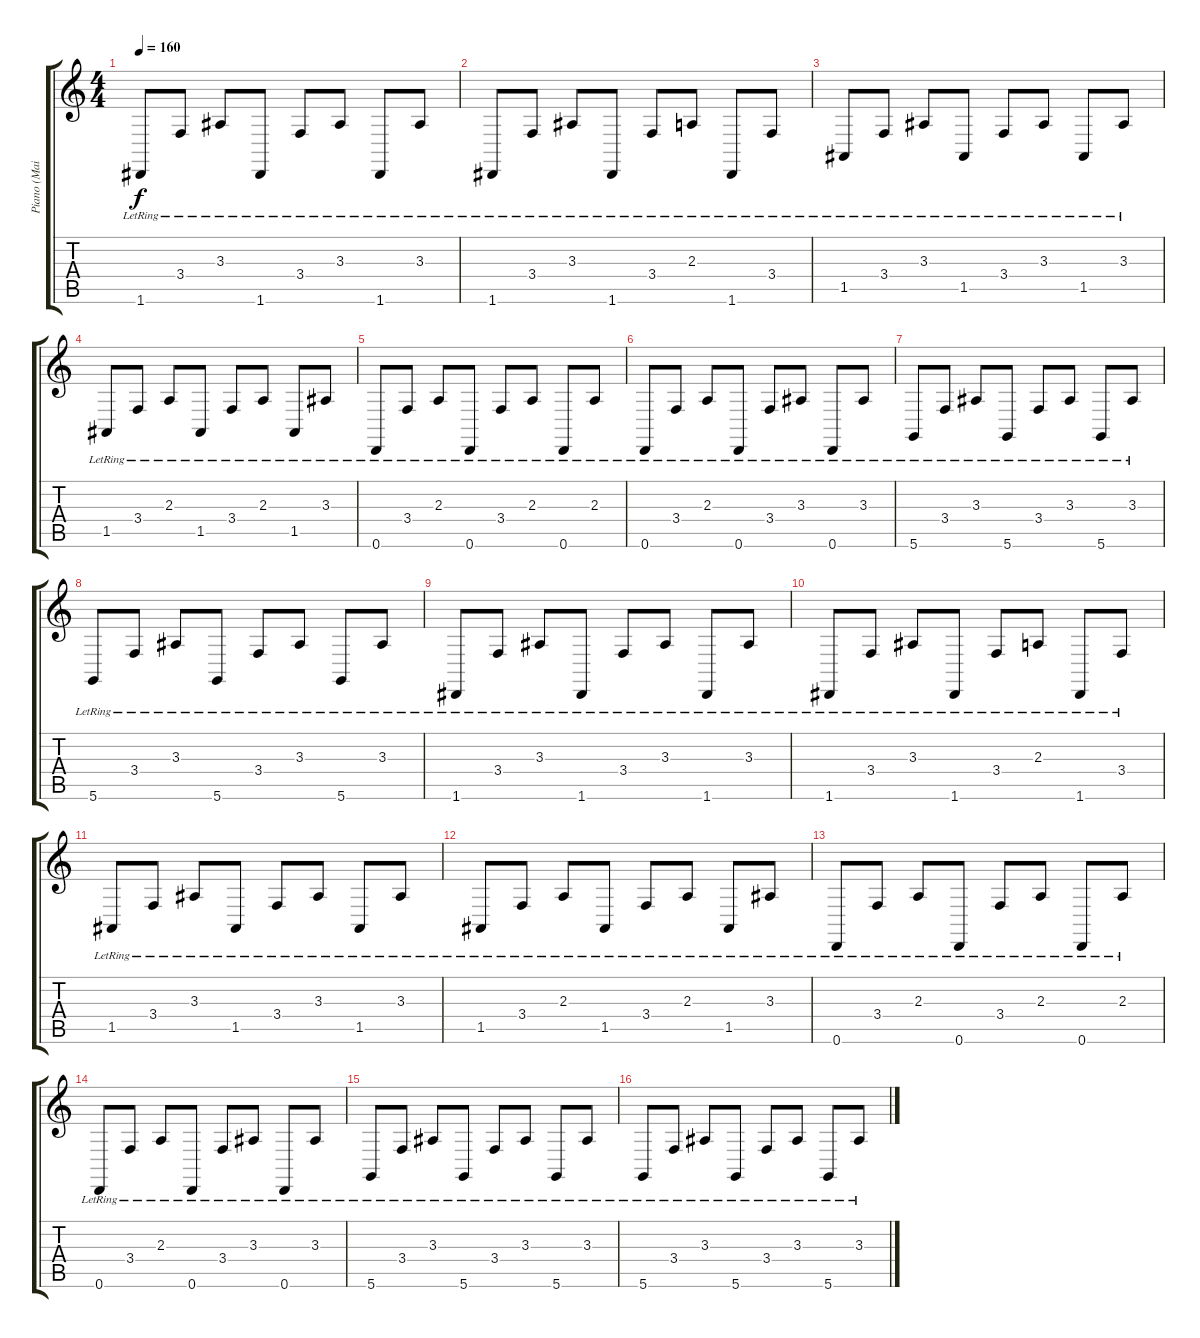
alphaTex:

\track ("Piano (Main)" "Piano (Mai") {instrument brightacousticpiano}
\staff {score tabs}
\tuning (E4 B3 G3 D3 A2 D2) {hide}
\ts (4 4)
\tempo 160
\clef g2
\ks c
1.6{lr}.8{dy f} 3.4{lr}.8 3.3{lr}.8 1.6{lr}.8 3.4{lr}.8 3.3{lr}.8 1.6{lr}.8 3.3{lr}.8 |
1.6{lr}.8 3.4{lr}.8 3.3{lr}.8 1.6{lr}.8 3.4{lr}.8 2.3{lr}.8 1.6{lr}.8 3.4{lr}.8 |
1.5{lr}.8 3.4{lr}.8 3.3{lr}.8 1.5{lr}.8 3.4{lr}.8 3.3{lr}.8 1.5{lr}.8 3.3{lr}.8 |
1.5{lr}.8 3.4{lr}.8 2.3{lr}.8 1.5{lr}.8 3.4{lr}.8 2.3{lr}.8 1.5{lr}.8 3.3{lr}.8 |
0.6{lr}.8 3.4{lr}.8 2.3{lr}.8 0.6{lr}.8 3.4{lr}.8 2.3{lr}.8 0.6{lr}.8 2.3{lr}.8 |
0.6{lr}.8 3.4{lr}.8 2.3{lr}.8 0.6{lr}.8 3.4{lr}.8 3.3{lr}.8 0.6{lr}.8 3.3{lr}.8 |
5.6{lr}.8 3.4{lr}.8 3.3{lr}.8 5.6{lr}.8 3.4{lr}.8 3.3{lr}.8 5.6{lr}.8 3.3{lr}.8 |
5.6{lr}.8 3.4{lr}.8 3.3{lr}.8 5.6{lr}.8 3.4{lr}.8 3.3{lr}.8 5.6{lr}.8 3.3{lr}.8 |
1.6{lr}.8 3.4{lr}.8 3.3{lr}.8 1.6{lr}.8 3.4{lr}.8 3.3{lr}.8 1.6{lr}.8 3.3{lr}.8 |
1.6{lr}.8 3.4{lr}.8 3.3{lr}.8 1.6{lr}.8 3.4{lr}.8 2.3{lr}.8 1.6{lr}.8 3.4{lr}.8 |
1.5{lr}.8 3.4{lr}.8 3.3{lr}.8 1.5{lr}.8 3.4{lr}.8 3.3{lr}.8 1.5{lr}.8 3.3{lr}.8 |
1.5{lr}.8 3.4{lr}.8 2.3{lr}.8 1.5{lr}.8 3.4{lr}.8 2.3{lr}.8 1.5{lr}.8 3.3{lr}.8 |
0.6{lr}.8 3.4{lr}.8 2.3{lr}.8 0.6{lr}.8 3.4{lr}.8 2.3{lr}.8 0.6{lr}.8 2.3{lr}.8 |
0.6{lr}.8 3.4{lr}.8 2.3{lr}.8 0.6{lr}.8 3.4{lr}.8 3.3{lr}.8 0.6{lr}.8 3.3{lr}.8 |
5.6{lr}.8 3.4{lr}.8 3.3{lr}.8 5.6{lr}.8 3.4{lr}.8 3.3{lr}.8 5.6{lr}.8 3.3{lr}.8 |
5.6{lr}.8 3.4{lr}.8 3.3{lr}.8 5.6{lr}.8 3.4{lr}.8 3.3{lr}.8 5.6{lr}.8 3.3{lr}.8
